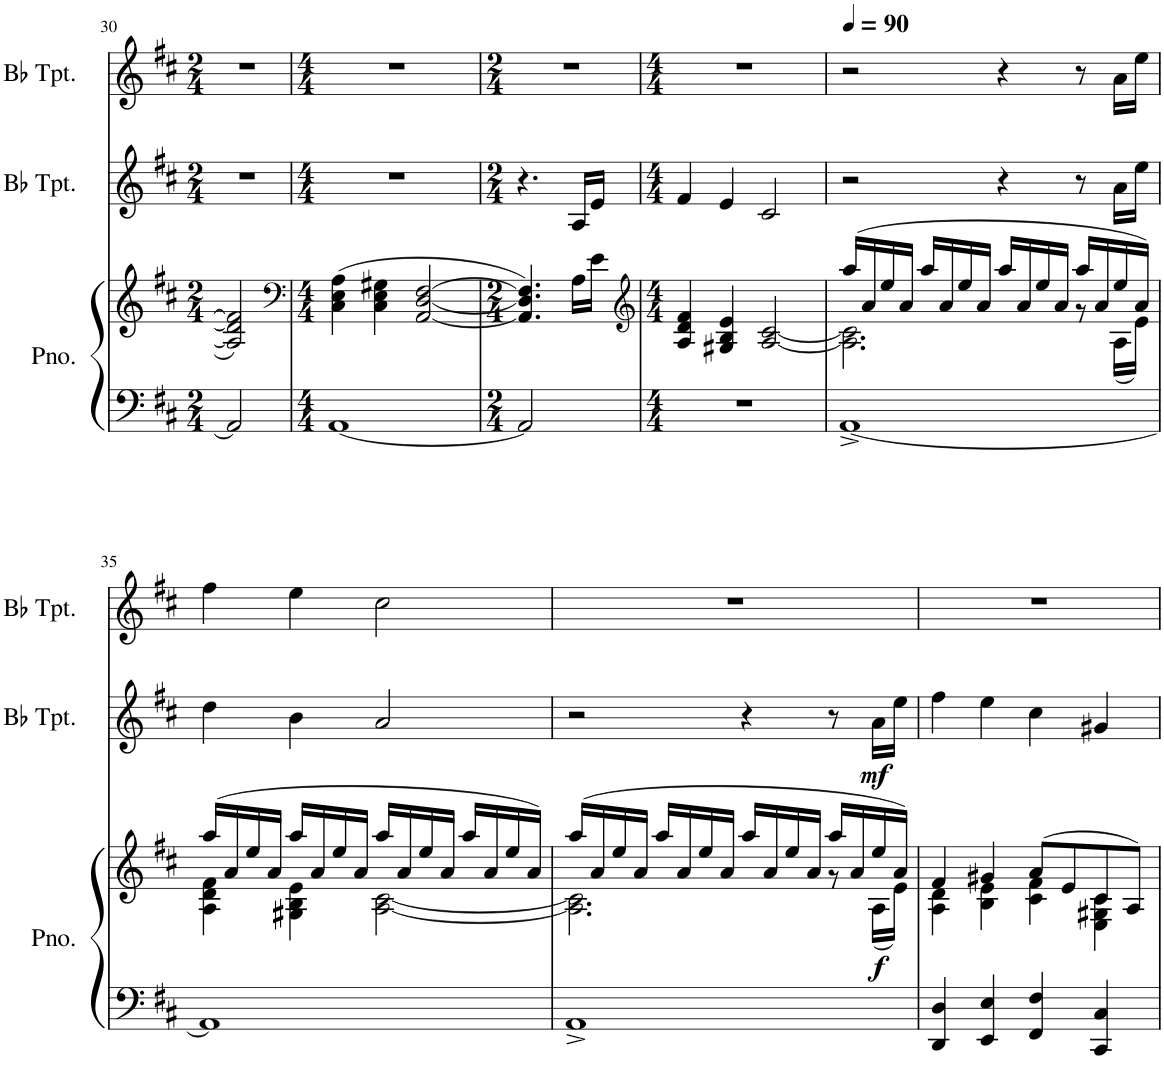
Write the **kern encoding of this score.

**kern	**kern	**dynam	**kern	**dynam	**kern
*part3	*part3	*part3	*part2	*part2	*part1
*staff4	*staff3	*staff3/4	*staff2	*staff2	*staff1
*I"Piano	*	*	*I"Bb Trumpet	*	*I"Bb Trumpet
*I'Pno.	*	*	*I'Bb Tpt.	*	*I'Bb Tpt.
!!LO:PB:g=z
*clefF4	*clefG2	*	*clefG2	*	*clefG2
*	*	*	*ITrd1c2	*	*ITrd1c2
*k[f#c#]	*k[f#c#]	*	*k[f#c#]	*	*k[f#c#]
*M2/4	*M2/4	*	*M2/4	*	*M2/4
=30	=30	=30	=30	=30	=30
2AA/]	2A/] 2d/] 2f#/]	.	2r	.	2r
=31	=31	=31	=31	=31	=31
*	*clefF4	*	*	*	*
*M4/4	*M4/4	*	*M4/4	*	*M4/4
[1AA	(4C#\ 4E\ 4A\	.	1r	.	1r
.	4C#\ 4E\ 4G#X\	.	.	.	.
.	[2AA/ [2D/ [2F#/	.	.	.	.
=32	=32	=32	=32	=32	=32
*M2/4	*M2/4	*	*M2/4	*	*M2/4
2AA/]	4.AA/] 4.D/] 4.F#/])	.	4.r	.	2r
.	16A\LL	.	16A/LL	.	.
.	16e\JJ	.	16e/JJ	.	.
=33	=33	=33	=33	=33	=33
*	*clefG2	*	*	*	*
*M4/4	*M4/4	*	*M4/4	*	*M4/4
1r	4A/ 4d/ 4f#/	.	4f#/	.	1r
.	4G#X/ 4B/ 4e/	.	4e/	.	.
.	[2A/ [2c#/	.	2c#/	.	.
=34	=34	=34	=34	=34	=34
*	*	*	*	*	*MM90
*	*^	*	*	*	*
[1AA^	(16aa/LL	2.A\] 2.c#\]	.	2r	.	2r
.	16a/	.	.	.	.	.
.	16ee/	.	.	.	.	.
.	16a/JJ	.	.	.	.	.
.	16aa/LL	.	.	.	.	.
.	16a/	.	.	.	.	.
.	16ee/	.	.	.	.	.
.	16a/JJ	.	.	.	.	.
.	16aa/LL	.	.	4r	.	4r
.	16a/	.	.	.	.	.
.	16ee/	.	.	.	.	.
.	16a/JJ	.	.	.	.	.
.	16aa/LL	8r	.	8r	.	8r
.	16a/	.	.	.	.	.
.	16ee/	(16A\LL	.	16a\LL	.	16a\LL
.	16a/JJ)	16e\JJ)	.	16ee\JJ	.	16ee\JJ
!!LO:LB:g=z
=35	=35	=35	=35	=35	=35	=35
1AA]	(16aa/LL	4A\ 4d\ 4f#\	.	4dd\	.	4ff#\
.	16a/	.	.	.	.	.
.	16ee/	.	.	.	.	.
.	16a/JJ	.	.	.	.	.
.	16aa/LL	4G#X\ 4B\ 4e\	.	4b\	.	4ee\
.	16a/	.	.	.	.	.
.	16ee/	.	.	.	.	.
.	16a/JJ	.	.	.	.	.
.	16aa/LL	[2A\ [2c#\	.	2a/	.	2cc#\
.	16a/	.	.	.	.	.
.	16ee/	.	.	.	.	.
.	16a/JJ	.	.	.	.	.
.	16aa/LL	.	.	.	.	.
.	16a/	.	.	.	.	.
.	16ee/	.	.	.	.	.
.	16a/JJ)	.	.	.	.	.
=36	=36	=36	=36	=36	=36	=36
1AA^	(16aa/LL	2.A\] 2.c#\]	.	2r	.	1r
.	16a/	.	.	.	.	.
.	16ee/	.	.	.	.	.
.	16a/JJ	.	.	.	.	.
.	16aa/LL	.	.	.	.	.
.	16a/	.	.	.	.	.
.	16ee/	.	.	.	.	.
.	16a/JJ	.	.	.	.	.
.	16aa/LL	.	.	4r	.	.
.	16a/	.	.	.	.	.
.	16ee/	.	.	.	.	.
.	16a/JJ	.	.	.	.	.
.	16aa/LL	8r	.	8r	.	.
.	16a/	.	.	.	.	.
!	!	!	!LO:DY:b	!	!LO:DY:b	!
.	16ee/	(16A\LL	f	16a\LL	mf	.
.	16a/JJ)	16e\JJ)	.	16ee\JJ	.	.
=37	=37	=37	=37	=37	=37	=37
4DD/ 4D/	4f#/	4A\ 4d\	.	4ff#\	.	1r
4EE/ 4E/	4g#X/	4B\ 4e\	.	4ee\	.	.
4FF#/ 4F#/	(8a/L	4c#\ 4f#\	.	4cc#\	.	.
.	8e/	.	.	.	.	.
4CC#/ 4C#/	8c#/	4E\ 4G#X\ 4c#\	.	4g#X/	.	.
.	8A/J)	.	.	.	.	.
*	*v	*v	*	*	*	*
=	=	=	=	=	=
*-	*-	*-	*-	*-	*-
